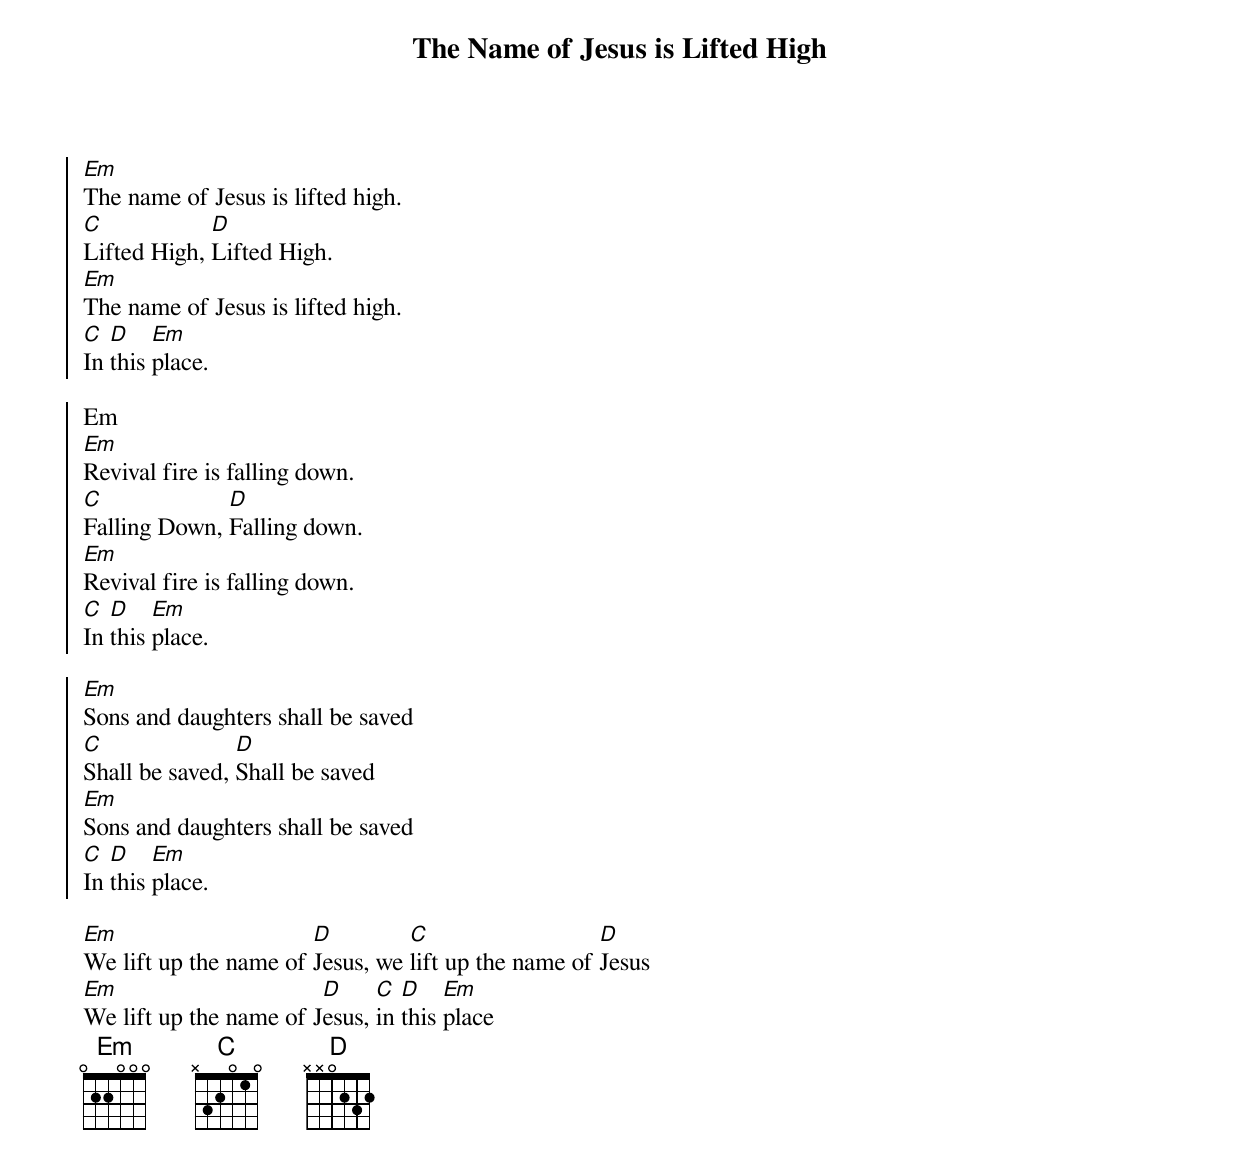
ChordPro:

{title: The Name of Jesus is Lifted High}
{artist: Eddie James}
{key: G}

{start_of_chorus}
[Em]The name of Jesus is lifted high.
[C]Lifted High, [D]Lifted High.
[Em]The name of Jesus is lifted high.
[C]In [D]this [Em]place.
{end_of_chorus}

{start_of_chorus}
Em
[Em]Revival fire is falling down.
[C]Falling Down, [D]Falling down.
[Em]Revival fire is falling down.
[C]In [D]this [Em]place.
{end_of_chorus}

{start_of_chorus}
[Em]Sons and daughters shall be saved
[C]Shall be saved, [D]Shall be saved
[Em]Sons and daughters shall be saved
[C]In [D]this [Em]place.
{end_of_chorus}

{start_of_bridge}
[Em]We lift up the name of [D]Jesus, we [C]lift up the name of [D]Jesus
[Em]We lift up the name of J[D]esus, [C]in [D]this [Em]place
{end_of_bridge}
